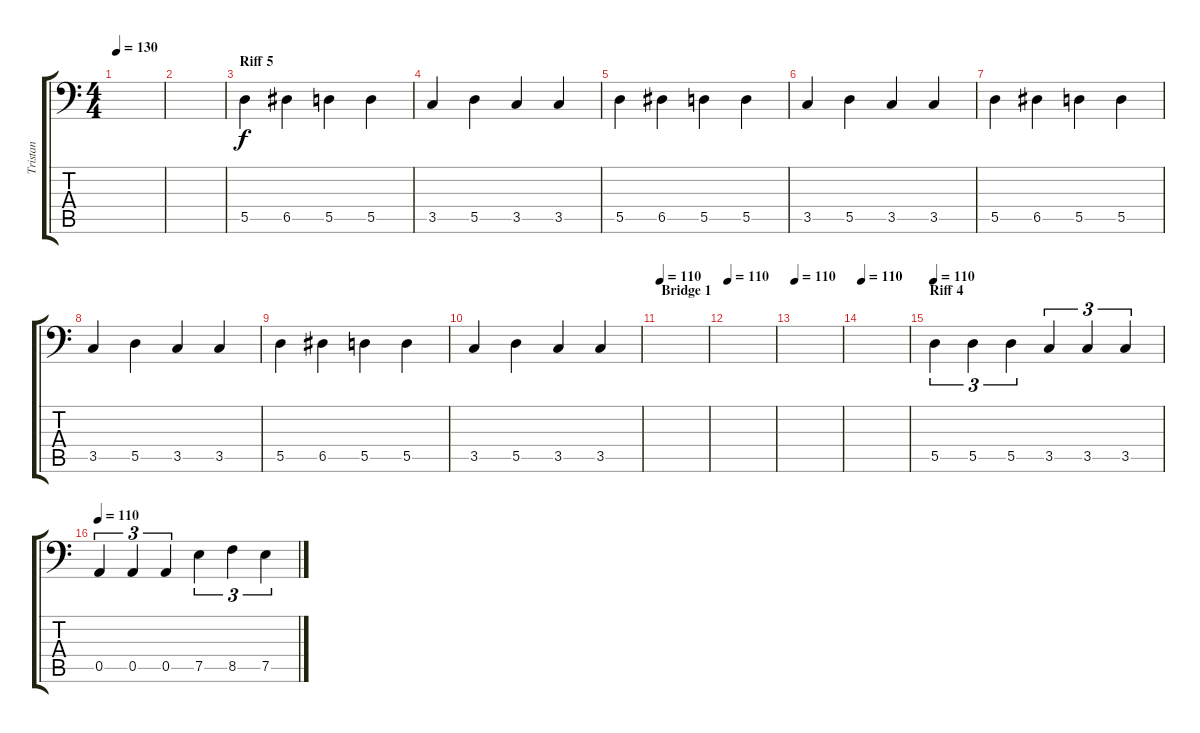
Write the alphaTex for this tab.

\track ("Tristan" "Tristan") {instrument electricbassfinger}
\staff {score tabs}
\tuning (E3 B2 G2 D2 A1 E1) {hide}
\ts (4 4)
\tempo 130
\clef f4
\ks c
|
|
\section ("" "Riff 5")
5.5.4 6.5.4 5.5.4 5.5.4 |
3.5.4 5.5.4 3.5.4 3.5.4 |
5.5.4 6.5.4 5.5.4 5.5.4 |
3.5.4 5.5.4 3.5.4 3.5.4 |
5.5.4 6.5.4 5.5.4 5.5.4 |
3.5.4 5.5.4 3.5.4 3.5.4 |
5.5.4 6.5.4 5.5.4 5.5.4 |
3.5.4 5.5.4 3.5.4 3.5.4 |
\section ("" "Bridge 1")
\tempo 110
|
\tempo 110
|
\tempo 110
|
\tempo 110
|
\section ("" "Riff 4")
\tempo 125
\tempo 110
5.5.4{tu (3 2)} 5.5.4{tu (3 2)} 5.5.4{tu (3 2)} 3.5.4{tu (3 2)} 3.5.4{tu (3 2)} 3.5.4{tu (3 2)} |
\tempo 110
0.5.4{tu (3 2)} 0.5.4{tu (3 2)} 0.5.4{tu (3 2)} 7.5.4{tu (3 2)} 8.5.4{tu (3 2)} 7.5.4{tu (3 2)}
